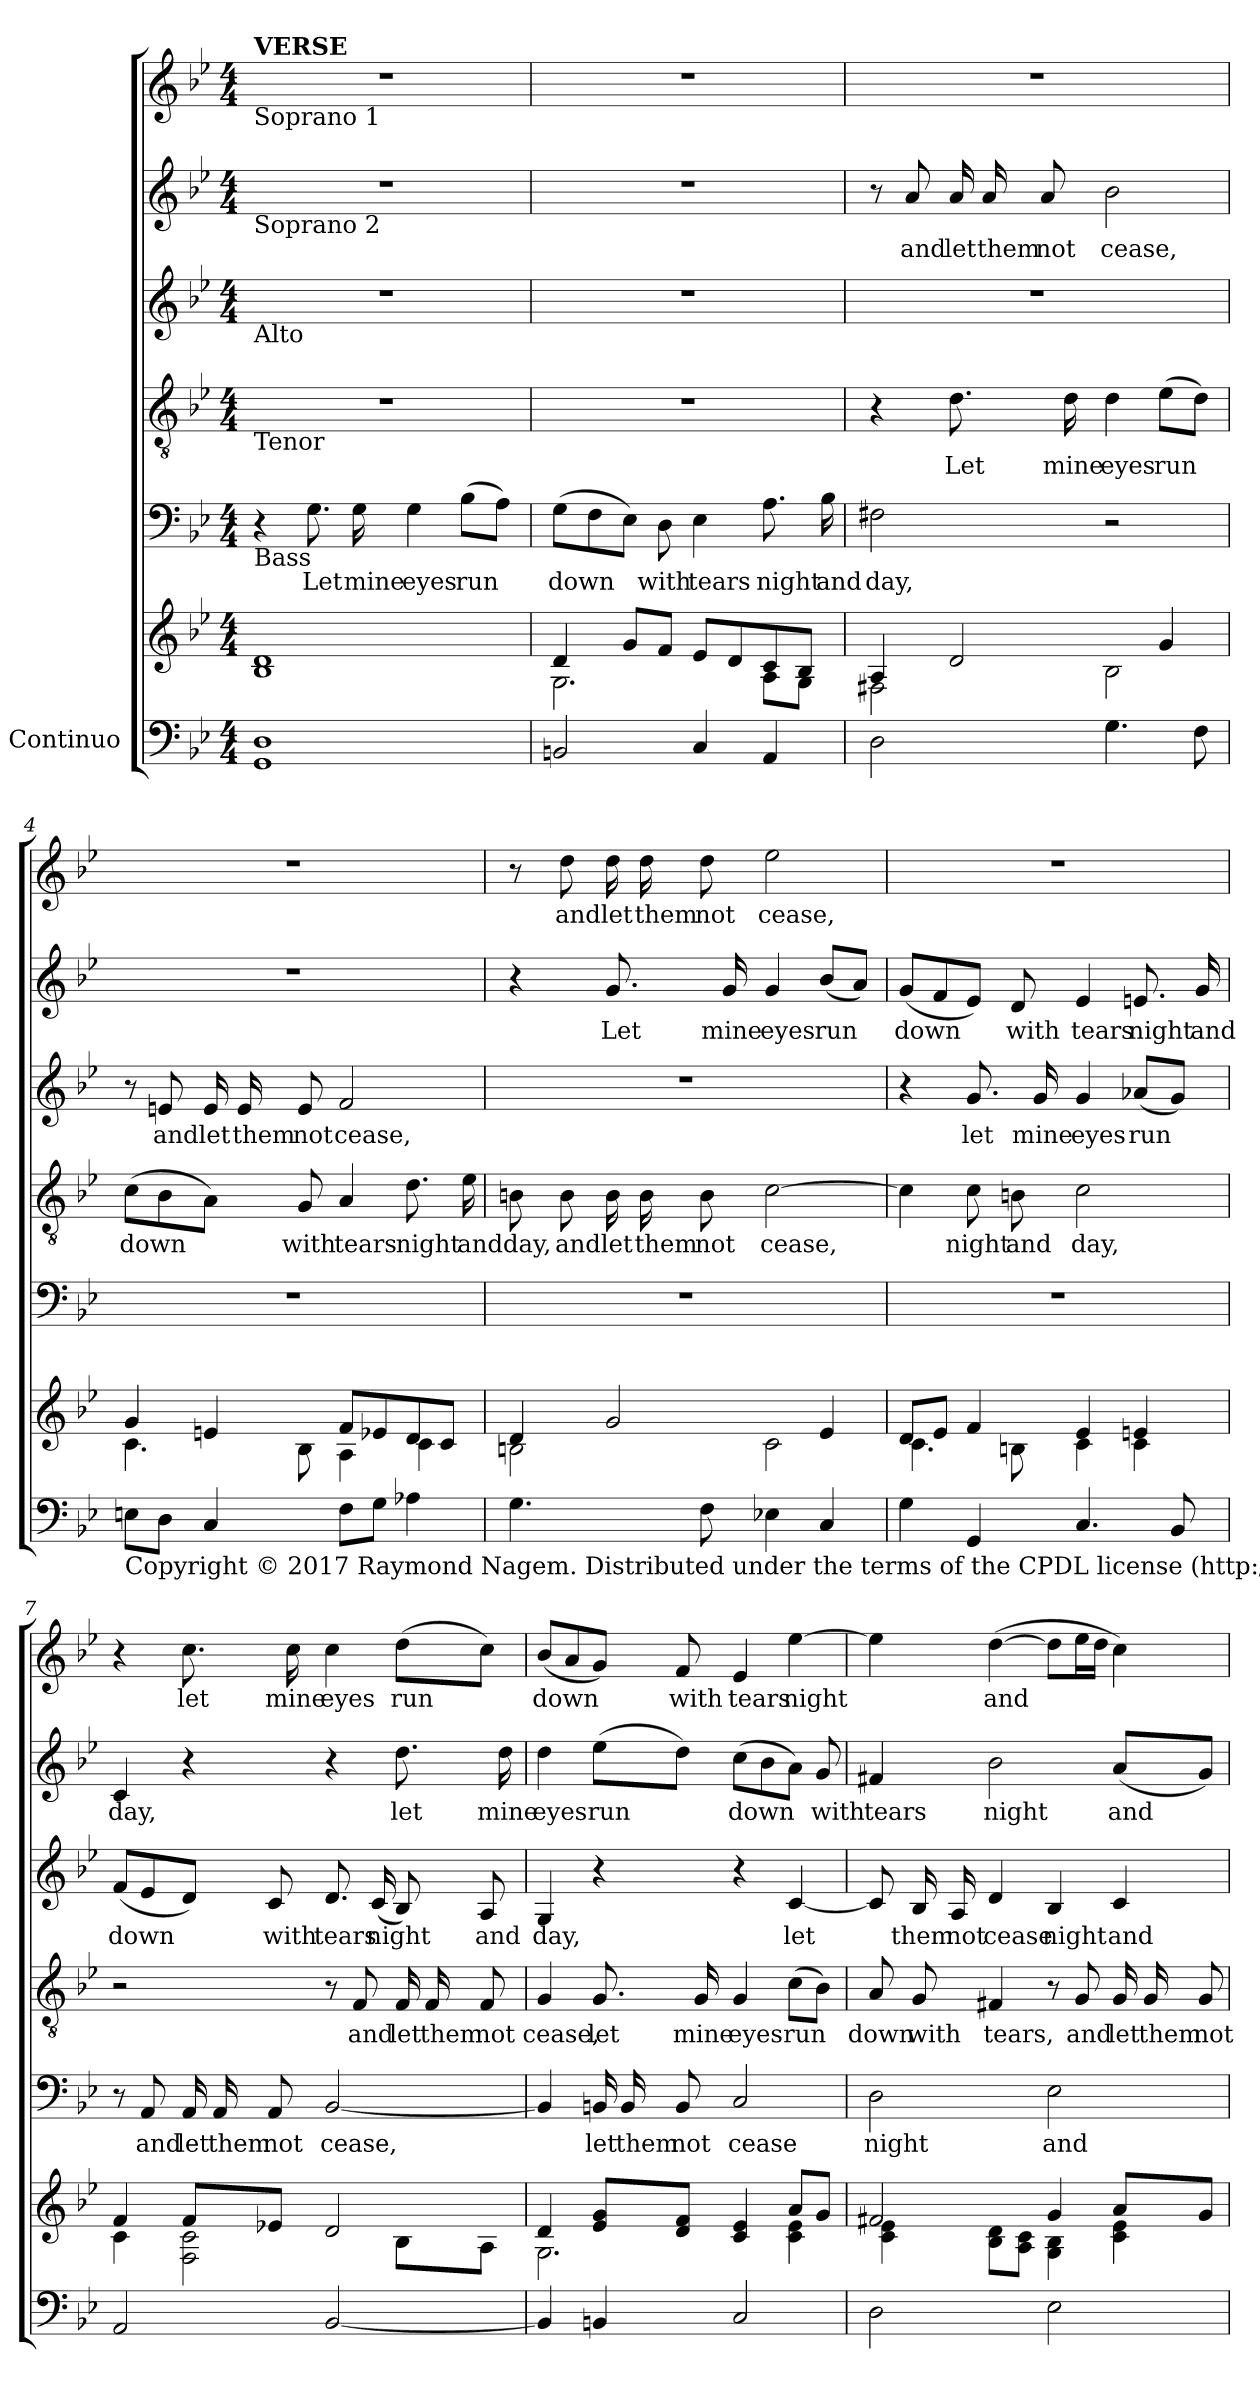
**kern	**kern	**kern	**text	**kern	**text	**kern	**text	**kern	**text	**kern	**text
*part6	*part6	*part5	*part5	*part4	*part4	*part3	*part3	*part2	*part2	*part1	*part1
*staff7	*staff6	*staff5	*staff5	*staff4	*staff4	*staff3	*staff3	*staff2	*staff2	*staff1	*staff1
*I"Continuo	*	*	*	*	*	*	*	*	*	*	*
*clefF4	*clefG2	*clefF4	*	*clefGv2	*	*clefG2	*	*clefG2	*	*clefG2	*
*k[b-e-]	*k[b-e-]	*k[b-e-]	*	*k[b-e-]	*	*k[b-e-]	*	*k[b-e-]	*	*k[b-e-]	*
*g:	*g:	*g:	*	*g:	*	*g:	*	*g:	*	*g:	*
*M4/4	*M4/4	*M4/4	*	*M4/4	*	*M4/4	*	*M4/4	*	*M4/4	*
=1	=1	=1	=1	=1	=1	=1	=1	=1	=1	=1	=1
*^	*^	*	*	*	*	*	*	*	*	*	*
!	!	!	!	!	!	!	!	!	!	!	!	!LO:TX:a:B:t=VERSE	!
!	!	!	!	!	!	!	!	!	!	!	!	!LO:TX:b:t=Soprano 1	!
!	!	!	!	!	!	!	!	!	!	!LO:TX:b:t=Soprano 2	!	!	!
!	!	!	!	!	!	!	!	!LO:TX:b:t=Alto	!	!	!	!	!
!	!	!	!	!	!	!LO:TX:b:t=Tenor	!	!	!	!	!	!	!
!	!	!	!	!LO:TX:b:t=Bass	!	!	!	!	!	!	!	!	!
1D	1GG	1d	1B-	4r	.	1r	.	1r	.	1r	.	1r	.
!	!	!	!	!	!LO:LY:b	!	!	!	!	!	!	!	!
.	.	.	.	8.G\	Let	.	.	.	.	.	.	.	.
!	!	!	!	!	!LO:LY:b	!	!	!	!	!	!	!	!
.	.	.	.	16G\	mine	.	.	.	.	.	.	.	.
!	!	!	!	!	!LO:LY:b	!	!	!	!	!	!	!	!
.	.	.	.	4G\	eyes	.	.	.	.	.	.	.	.
!	!	!	!	!	!LO:LY:b	!	!	!	!	!	!	!	!
.	.	.	.	(>8B-\L	run	.	.	.	.	.	.	.	.
.	.	.	.	8A\J)	.	.	.	.	.	.	.	.	.
*v	*v	*	*	*	*	*	*	*	*	*	*	*	*
=2	=2	=2	=2	=2	=2	=2	=2	=2	=2	=2	=2	=2
!	!	!	!	!LO:LY:b	!	!	!	!	!	!	!	!
2BBn/	4d/	2.G\	(>8G\L	down	1r	.	1r	.	1r	.	1r	.
.	.	.	8F\	.	.	.	.	.	.	.	.	.
.	8g/L	.	8E-\J)	.	.	.	.	.	.	.	.	.
!	!	!	!	!LO:LY:b	!	!	!	!	!	!	!	!
.	8f/J	.	8D\	with	.	.	.	.	.	.	.	.
!	!	!	!	!LO:LY:b	!	!	!	!	!	!	!	!
4C/	8e-/L	.	4E-\	tears	.	.	.	.	.	.	.	.
.	8d/	.	.	.	.	.	.	.	.	.	.	.
!	!	!	!	!LO:LY:b	!	!	!	!	!	!	!	!
4AA/	8c/	8A\L	8.A\	night	.	.	.	.	.	.	.	.
.	8B-/J	8G\J	.	.	.	.	.	.	.	.	.	.
!	!	!	!	!LO:LY:b	!	!	!	!	!	!	!	!
.	.	.	16B-\	and	.	.	.	.	.	.	.	.
=3	=3	=3	=3	=3	=3	=3	=3	=3	=3	=3	=3	=3
!	!	!	!	!LO:LY:b	!	!	!	!	!	!	!	!
2D\	4A/	2F#X\	2F#X\	day,	4r	.	1r	.	8r	.	1r	.
!	!	!	!	!	!	!	!	!	!	!LO:LY:b	!	!
.	.	.	.	.	.	.	.	.	8a/	and	.	.
!	!	!	!	!	!	!LO:LY:b	!	!	!	!LO:LY:b	!	!
.	2d/	.	.	.	8.d\	Let	.	.	16a/	let	.	.
!	!	!	!	!	!	!	!	!	!	!LO:LY:b	!	!
.	.	.	.	.	.	.	.	.	16a/	them	.	.
!	!	!	!	!	!	!	!	!	!	!LO:LY:b	!	!
.	.	.	.	.	.	.	.	.	8a/	not	.	.
!	!	!	!	!	!	!LO:LY:b	!	!	!	!	!	!
.	.	.	.	.	16d\	mine	.	.	.	.	.	.
!	!	!	!	!	!	!LO:LY:b	!	!	!	!LO:LY:b	!	!
4.G\	.	2B-\	2r	.	4d\	eyes	.	.	2b-\	cease,	.	.
!	!	!	!	!	!	!LO:LY:b	!	!	!	!	!	!
.	4g/	.	.	.	(>8e-\L	run	.	.	.	.	.	.
8F\	.	.	.	.	8d\J)	.	.	.	.	.	.	.
!!LO:LB:g=z
=4	=4	=4	=4	=4	=4	=4	=4	=4	=4	=4	=4	=4
!LO:TX:b:t=Copyright © 2017 Raymond Nagem. Distributed under the terms of the CPDL license (http&colon;//cpdl.org). This edition may be freely duplicated, distributed, performed and recorded.	!	!	!	!	!	!	!	!	!	!	!	!
!	!	!	!	!	!	!LO:LY:b	!	!	!	!	!	!
8En\L	4g/	4.c\	1r	.	(>8c\L	down	8r	.	1r	.	1r	.
!	!	!	!	!	!	!	!	!LO:LY:b	!	!	!	!
8D\J	.	.	.	.	8B-\	.	8en/	and	.	.	.	.
!	!	!	!	!	!	!	!	!LO:LY:b	!	!	!	!
4C/	4en/	.	.	.	8A\J)	.	16e/	let	.	.	.	.
!	!	!	!	!	!	!	!	!LO:LY:b	!	!	!	!
.	.	.	.	.	.	.	16e/	them	.	.	.	.
!	!	!	!	!	!	!LO:LY:b	!	!LO:LY:b	!	!	!	!
.	.	8B-\	.	.	8G/	with	8e/	not	.	.	.	.
!	!	!	!	!	!	!LO:LY:b	!	!LO:LY:b	!	!	!	!
8F\L	8f/L	4A\	.	.	4A/	tears	2f/	cease,	.	.	.	.
8G\J	8e-X/	.	.	.	.	.	.	.	.	.	.	.
!	!	!	!	!	!	!LO:LY:b	!	!	!	!	!	!
4A-X\	8d/	4c\	.	.	8.d\	night	.	.	.	.	.	.
.	8c/J	.	.	.	.	.	.	.	.	.	.	.
!	!	!	!	!	!	!LO:LY:b	!	!	!	!	!	!
.	.	.	.	.	16e-\	and	.	.	.	.	.	.
=5	=5	=5	=5	=5	=5	=5	=5	=5	=5	=5	=5	=5
!	!	!	!	!	!	!LO:LY:b	!	!	!	!	!	!
4.G\	4d/	2Bn\	1r	.	8Bn\	day,	1r	.	4r	.	8r	.
!	!	!	!	!	!	!LO:LY:b	!	!	!	!	!	!LO:LY:b
.	.	.	.	.	8B\	and	.	.	.	.	8dd\	and
!	!	!	!	!	!	!LO:LY:b	!	!	!	!LO:LY:b	!	!LO:LY:b
.	2g/	.	.	.	16B\	let	.	.	8.g/	Let	16dd\	let
!	!	!	!	!	!	!LO:LY:b	!	!	!	!	!	!LO:LY:b
.	.	.	.	.	16B\	them	.	.	.	.	16dd\	them
!	!	!	!	!	!	!LO:LY:b	!	!	!	!	!	!LO:LY:b
8F\	.	.	.	.	8B\	not	.	.	.	.	8dd\	not
!	!	!	!	!	!	!	!	!	!	!LO:LY:b	!	!
.	.	.	.	.	.	.	.	.	16g/	mine	.	.
!	!	!	!	!	!	!LO:LY:b	!	!	!	!LO:LY:b	!	!LO:LY:b
4E-X\	.	2c\	.	.	[>2c\	cease,	.	.	4g/	eyes	2ee-\	cease,
!	!	!	!	!	!	!	!	!	!	!LO:LY:b	!	!
4C/	4e-/	.	.	.	.	.	.	.	(<8b-/L	run	.	.
.	.	.	.	.	.	.	.	.	8a/J)	.	.	.
=6	=6	=6	=6	=6	=6	=6	=6	=6	=6	=6	=6	=6
!	!	!	!	!	!	!	!	!	!	!LO:LY:b	!	!
4G\	8d/L	4.c\	1r	.	4c\]	.	4r	.	(<8g/L	down	1r	.
.	8e-/J	.	.	.	.	.	.	.	8f/	.	.	.
!	!	!	!	!	!	!LO:LY:b	!	!LO:LY:b	!	!	!	!
4GG/	4f/	.	.	.	8c\	night	8.g/	let	8e-/J)	.	.	.
!	!	!	!	!	!	!LO:LY:b	!	!	!	!LO:LY:b	!	!
.	.	8Bn\	.	.	8Bn\	and	.	.	8d/	with	.	.
!	!	!	!	!	!	!	!	!LO:LY:b	!	!	!	!
.	.	.	.	.	.	.	16g/	mine	.	.	.	.
!	!	!	!	!	!	!LO:LY:b	!	!LO:LY:b	!	!LO:LY:b	!	!
4.C/	4e-/	4c\	.	.	2c\	day,	4g/	eyes	4e-/	tears	.	.
!	!	!	!	!	!	!	!	!LO:LY:b	!	!LO:LY:b	!	!
.	4en/	4c\	.	.	.	.	(<8a-X/L	run	8.en/	night	.	.
8BB-/	.	.	.	.	.	.	8g/J)	.	.	.	.	.
!	!	!	!	!	!	!	!	!	!	!LO:LY:b	!	!
.	.	.	.	.	.	.	.	.	16g/	and	.	.
!!LO:PB:g=z
=7	=7	=7	=7	=7	=7	=7	=7	=7	=7	=7	=7	=7
!	!	!	!	!	!	!	!	!LO:LY:b	!	!LO:LY:b	!	!
2AA/	4f/	4c\	8r	.	2r	.	(<8f/L	down	4c/	day,	4r	.
!	!	!	!	!LO:LY:b	!	!	!	!	!	!	!	!
.	.	.	8AA/	and	.	.	8e-/	.	.	.	.	.
!	!	!	!	!LO:LY:b	!	!	!	!	!	!	!	!LO:LY:b
.	8f/L	2F\ 2c\	16AA/	let	.	.	8d/J)	.	4r	.	8.cc\	let
!	!	!	!	!LO:LY:b	!	!	!	!	!	!	!	!
.	.	.	16AA/	them	.	.	.	.	.	.	.	.
!	!	!	!	!LO:LY:b	!	!	!	!LO:LY:b	!	!	!	!
.	8e-X/J	.	8AA/	not	.	.	8c/	with	.	.	.	.
!	!	!	!	!	!	!	!	!	!	!	!	!LO:LY:b
.	.	.	.	.	.	.	.	.	.	.	16cc\	mine
!	!	!	!	!LO:LY:b	!	!	!	!LO:LY:b	!	!	!	!LO:LY:b
[<2BB-/	2d/	.	[<2BB-/	cease,	8r	.	8.d/	tears	4r	.	4cc\	eyes
!	!	!	!	!	!	!LO:LY:b	!	!	!	!	!	!
.	.	.	.	.	8F/	and	.	.	.	.	.	.
!	!	!	!	!	!	!	!	!LO:LY:b	!	!	!	!
.	.	.	.	.	.	.	(<16c/	night	.	.	.	.
!	!	!	!	!	!	!LO:LY:b	!	!	!	!LO:LY:b	!	!LO:LY:b
.	.	8B-\L	.	.	16F/	let	8B-/)	.	8.dd\	let	(>8dd\L	run
!	!	!	!	!	!	!LO:LY:b	!	!	!	!	!	!
.	.	.	.	.	16F/	them	.	.	.	.	.	.
!	!	!	!	!	!	!LO:LY:b	!	!LO:LY:b	!	!	!	!
.	.	8A\J	.	.	8F/	not	8A/	and	.	.	8cc\J)	.
!	!	!	!	!	!	!	!	!	!	!LO:LY:b	!	!
.	.	.	.	.	.	.	.	.	16dd\	mine	.	.
=8	=8	=8	=8	=8	=8	=8	=8	=8	=8	=8	=8	=8
!	!	!	!	!	!	!LO:LY:b	!	!LO:LY:b	!	!LO:LY:b	!	!LO:LY:b
4BB-/]	4d/	2.G\	4BB-/]	.	4G/	cease,	4G/	day,	4dd\	eyes	(<8b-/L	down
.	.	.	.	.	.	.	.	.	.	.	8a/	.
!	!	!	!	!LO:LY:b	!	!LO:LY:b	!	!	!	!LO:LY:b	!	!
4BBn/	8e-/ 8g/L	.	16BBn/	let	8.G/	let	4r	.	(>8ee-\L	run	8g/J)	.
!	!	!	!	!LO:LY:b	!	!	!	!	!	!	!	!
.	.	.	16BB/	them	.	.	.	.	.	.	.	.
!	!	!	!	!LO:LY:b	!	!	!	!	!	!	!	!LO:LY:b
.	8d/ 8f/J	.	8BB/	not	.	.	.	.	8dd\J)	.	8f/	with
!	!	!	!	!	!	!LO:LY:b	!	!	!	!	!	!
.	.	.	.	.	16G/	mine	.	.	.	.	.	.
!	!	!	!	!LO:LY:b	!	!LO:LY:b	!	!	!	!LO:LY:b	!	!LO:LY:b
2C/	4c/ 4e-/	.	2C/	cease	4G/	eyes	4r	.	(>8cc\L	down	4e-/	tears
.	.	.	.	.	.	.	.	.	8b-\	.	.	.
!	!	!	!	!	!	!LO:LY:b	!	!LO:LY:b	!	!	!	!LO:LY:b
.	8a/L	4c\ 4e-\	.	.	(>8c\L	run	[<4c/	let	8a\J)	.	[>4ee-\	night
!	!	!	!	!	!	!	!	!	!	!LO:LY:b	!	!
.	8g/J	.	.	.	8B-\J)	.	.	.	8g/	with	.	.
!!LO:LB:g=z
=9	=9	=9	=9	=9	=9	=9	=9	=9	=9	=9	=9	=9
!	!	!	!	!LO:LY:b	!	!LO:LY:b	!	!	!	!LO:LY:b	!	!
2D\	2f#X/	4c\ 4e-\	2D\	night	8A/	down	8c/]	.	4f#X/	tears	4ee-\]	.
!	!	!	!	!	!	!LO:LY:b	!	!LO:LY:b	!	!	!	!
.	.	.	.	.	8G/	with	16B-/	them	.	.	.	.
!	!	!	!	!	!	!	!	!LO:LY:b	!	!	!	!
.	.	.	.	.	.	.	16A/	not	.	.	.	.
!	!	!	!	!	!	!LO:LY:b	!	!LO:LY:b	!	!LO:LY:b	!	!LO:LY:b
.	.	8B-\ 8d\L	.	.	4F#X/	tears,	4d/	cease	2b-\	night	(>[>4dd\	and
.	.	8A\ 8c\J	.	.	.	.	.	.	.	.	.	.
!	!	!	!	!LO:LY:b	!	!	!	!LO:LY:b	!	!	!	!
2E-\	4g/	4G\ 4B-\	2E-\	and	8r	.	4B-/	night	.	.	8dd\L]	.
!	!	!	!	!	!	!LO:LY:b	!	!	!	!	!	!
.	.	.	.	.	8G/	and	.	.	.	.	16ee-\L	.
.	.	.	.	.	.	.	.	.	.	.	16dd\JJ	.
!	!	!	!	!	!	!LO:LY:b	!	!LO:LY:b	!	!LO:LY:b	!	!
.	8a/L	4c\ 4e-\	.	.	16G/	let	4c/	and	(<8a/L	and	4cc\)	.
!	!	!	!	!	!	!LO:LY:b	!	!	!	!	!	!
.	.	.	.	.	16G/	them	.	.	.	.	.	.
!	!	!	!	!	!	!LO:LY:b	!	!	!	!	!	!
.	8g/J	.	.	.	8G/	not	.	.	8g/J)	.	.	.
*	*v	*v	*	*	*	*	*	*	*	*	*	*
=	=	=	=	=	=	=	=	=	=	=	=
*-	*-	*-	*-	*-	*-	*-	*-	*-	*-	*-	*-
